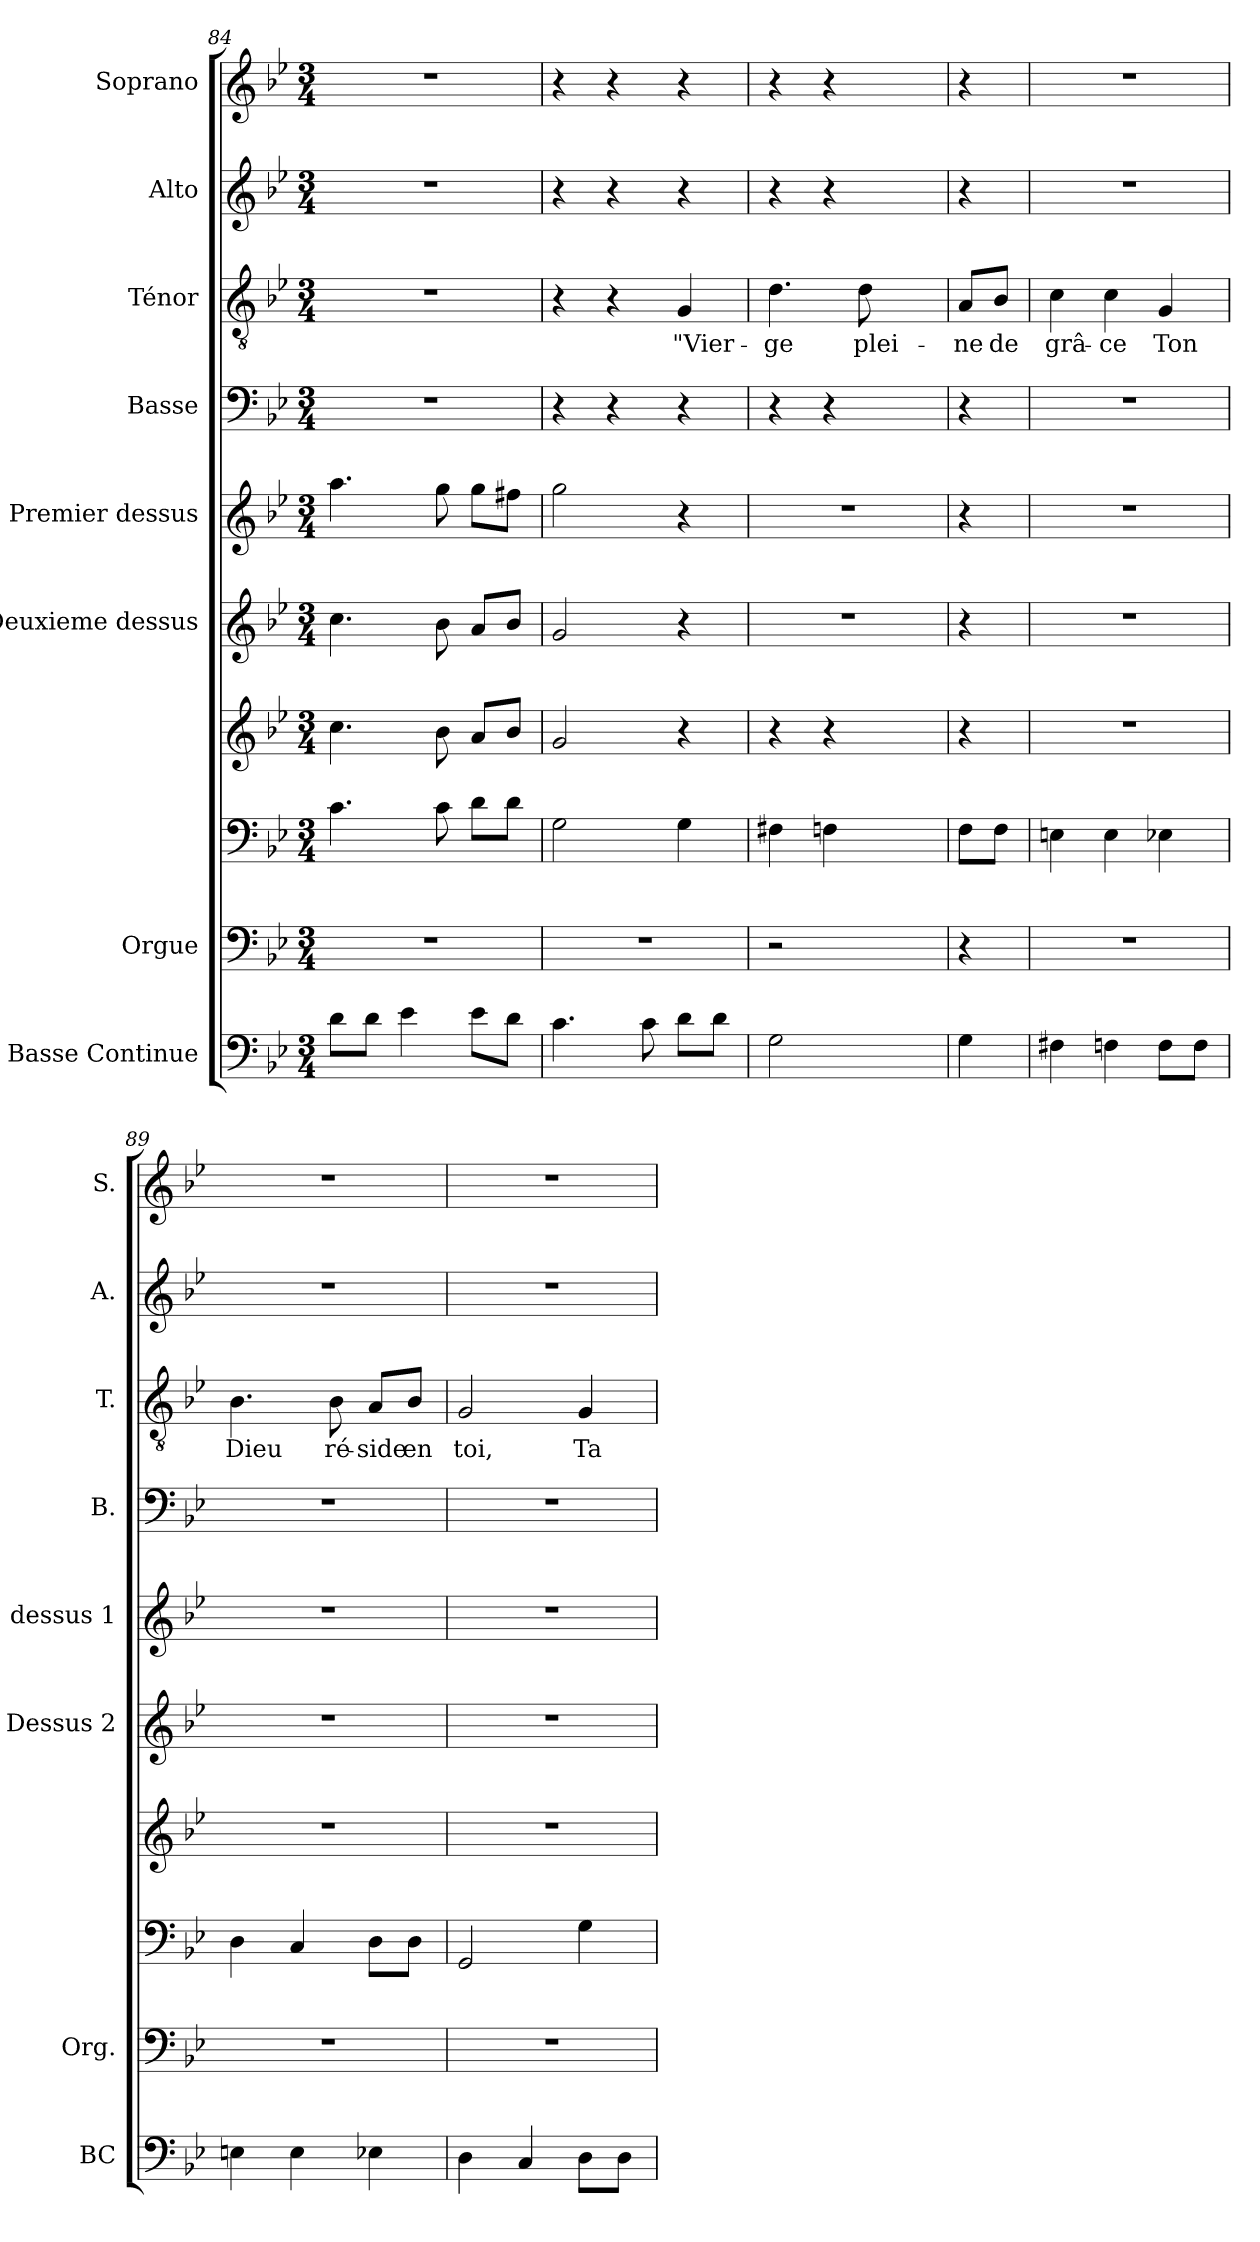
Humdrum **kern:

**kern	**kern	**kern	**kern	**kern	**kern	**kern	**kern	**text	**kern	**kern
*part8	*part7	*part7	*part7	*part6	*part5	*part4	*part3	*part3	*part2	*part1
*staff10	*staff9	*staff8	*staff7	*staff6	*staff5	*staff4	*staff3	*staff3	*staff2	*staff1
*I"Basse Continue	*I"Orgue	*	*	*I"Deuxieme dessus	*I"Premier dessus	*I"Basse	*I"Ténor	*	*I"Alto	*I"Soprano
*I'BC	*I'Org.	*	*	*I'Dessus 2	*I'dessus 1	*I'B.	*I'T.	*	*I'A.	*I'S.
*clefF4	*clefF4	*clefF4	*clefG2	*clefG2	*clefG2	*clefF4	*clefGv2	*	*clefG2	*clefG2
*k[b-e-]	*k[b-e-]	*k[b-e-]	*k[b-e-]	*k[b-e-]	*k[b-e-]	*k[b-e-]	*k[b-e-]	*	*k[b-e-]	*k[b-e-]
*M3/4	*M3/4	*M3/4	*M3/4	*M3/4	*M3/4	*M3/4	*M3/4	*	*M3/4	*M3/4
=84	=84	=84	=84	=84	=84	=84	=84	=84	=84	=84
8d\L	2.r	4.c\	4.cc\	4.cc	4.aa	2.r	2.r	.	2.r	2.r
8d\J	.	.	.	.	.	.	.	.	.	.
4e-	.	.	.	.	.	.	.	.	.	.
.	.	8c\	8b-\	8b-	8gg	.	.	.	.	.
8e-\L	.	8d\L	8a/L	8a/L	8gg\L	.	.	.	.	.
8d\J	.	8d\J	8b-/J	8b-/J	8ff#X\J	.	.	.	.	.
=85	=85	=85	=85	=85	=85	=85	=85	=85	=85	=85
4.c	2.r	2G\	2g/	2g	2gg	4r	4r	.	4r	4r
.	.	.	.	.	.	4r	4r	.	4r	4r
8c	.	.	.	.	.	.	.	.	.	.
!	!	!	!	!	!	!	!	!LO:LY:b	!	!
8d\L	.	4G\	4r	4r	4r	4r	4G/	"Vier-	4r	4r
8d\J	.	.	.	.	.	.	.	.	.	.
=86	=86	=86	=86	=86	=86	=86	=86	=86	=86	=86
!	!	!	!	!	!	!	!	!LO:LY:b	!	!
2G	2r	4F#X\	4r	2.r	2.r	4r	4.d\	-ge	4r	4r
.	.	4Fn\	4r	.	.	4r	.	.	4r	4r
!	!	!	!	!	!	!	!	!LO:LY:b	!	!
.	.	.	.	.	.	.	8d\	plei-	.	.
4ryy	4ryy	4ryy	4ryy	.	.	4ryy	4ryy	.	4ryy	4ryy
!!LO:PB:g=z
=87	=87	=87	=87	=87	=87	=87	=87	=87	=87	=87
!	!	!	!	!	!	!	!	!LO:LY:b	!	!
4G	4r	8F\L	4r	4r	4r	4r	8A/L	-ne	4r	4r
!	!	!	!	!	!	!	!	!LO:LY:b	!	!
.	.	8F\J	.	.	.	.	8B-/J	de	.	.
=88	=88	=88	=88	=88	=88	=88	=88	=88	=88	=88
!	!	!	!	!	!	!	!	!LO:LY:b	!	!
4F#X	2.r	4En\	2.r	2.r	2.r	2.r	4c\	grâ-	2.r	2.r
!	!	!	!	!	!	!	!	!LO:LY:b	!	!
4Fn	.	4E\	.	.	.	.	4c\	-ce	.	.
!	!	!	!	!	!	!	!	!LO:LY:b	!	!
8F\L	.	4E-X\	.	.	.	.	4G/	Ton	.	.
8F\J	.	.	.	.	.	.	.	.	.	.
=89	=89	=89	=89	=89	=89	=89	=89	=89	=89	=89
!	!	!	!	!	!	!	!	!LO:LY:b	!	!
4En	2.r	4D\	2.r	2.r	2.r	2.r	4.B-\	Dieu	2.r	2.r
4E	.	4C/	.	.	.	.	.	.	.	.
!	!	!	!	!	!	!	!	!LO:LY:b	!	!
.	.	.	.	.	.	.	8B-\	ré-	.	.
!	!	!	!	!	!	!	!	!LO:LY:b	!	!
4E-X	.	8D\L	.	.	.	.	8A/L	-side	.	.
!	!	!	!	!	!	!	!	!LO:LY:b	!	!
.	.	8D\J	.	.	.	.	8B-/J	en	.	.
=90	=90	=90	=90	=90	=90	=90	=90	=90	=90	=90
!	!	!	!	!	!	!	!	!LO:LY:b	!	!
4D	2.r	2GG/	2.r	2.r	2.r	2.r	2G/	toi,	2.r	2.r
4C	.	.	.	.	.	.	.	.	.	.
!	!	!	!	!	!	!	!	!LO:LY:b	!	!
8D\L	.	4G\	.	.	.	.	4G/	Ta	.	.
8D\J	.	.	.	.	.	.	.	.	.	.
=	=	=	=	=	=	=	=	=	=	=
*-	*-	*-	*-	*-	*-	*-	*-	*-	*-	*-
